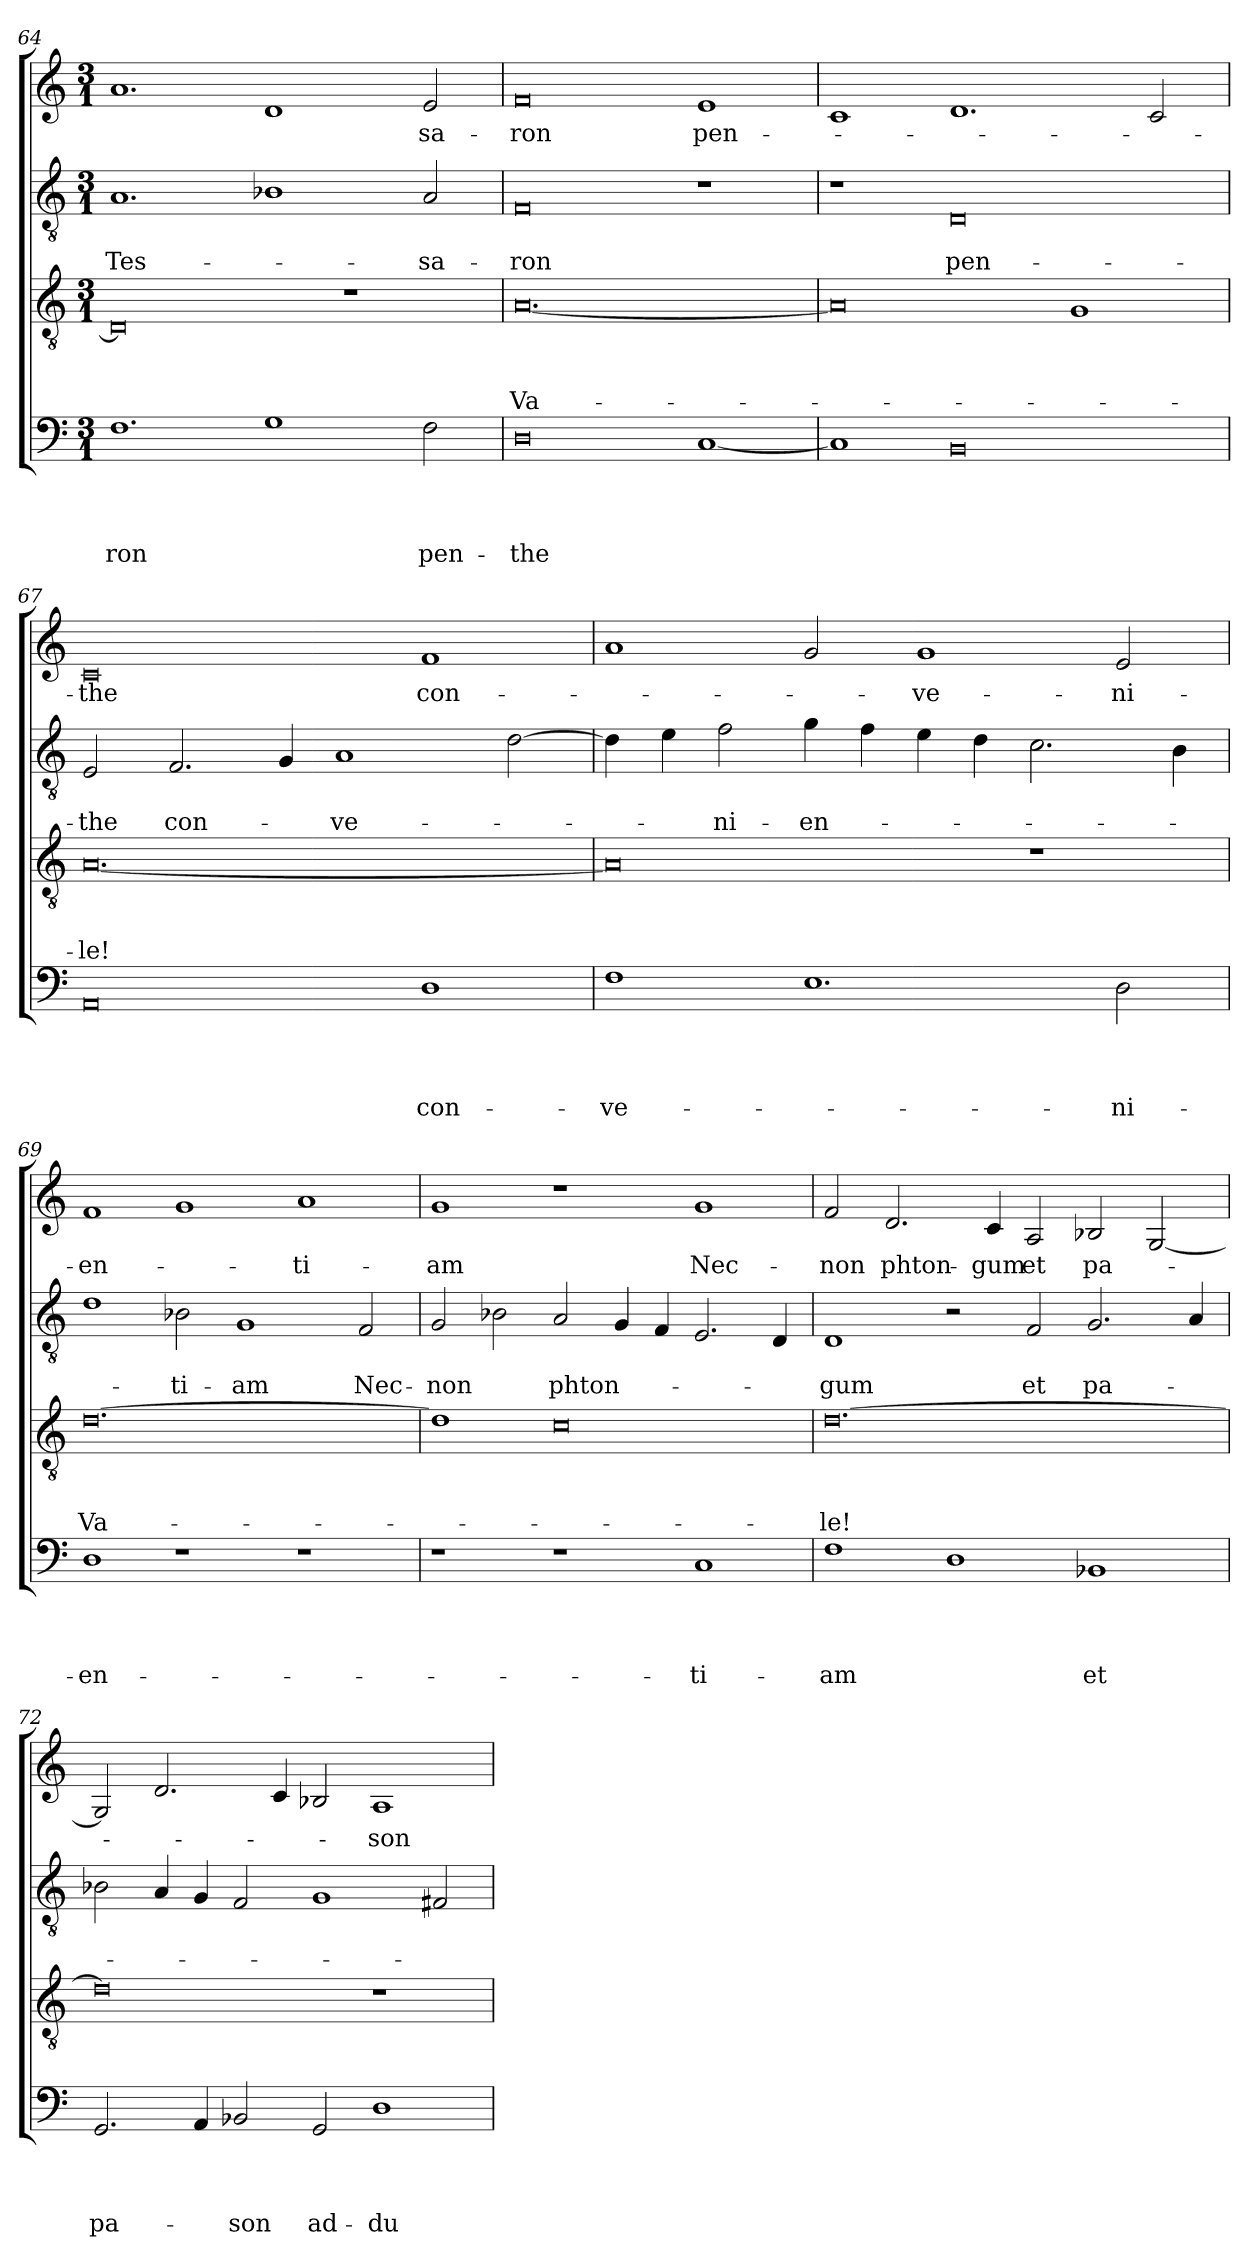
**kern	**text	**text	**text	**text	**kern	**text	**text	**text	**kern	**text	**text	**kern	**text
*part4	*part4	*part4	*part4	*part4	*part3	*part3	*part3	*part3	*part2	*part2	*part2	*part1	*part1
*staff4	*staff4	*staff4	*staff4	*staff4	*staff3	*staff3	*staff3	*staff3	*staff2	*staff2	*staff2	*staff1	*staff1
*clefF4	*	*	*	*	*clefGv2	*	*	*	*clefGv2	*	*	*clefG2	*
*k[]	*	*	*	*	*k[]	*	*	*	*k[]	*	*	*k[]	*
*C:	*	*	*	*	*C:	*	*	*	*C:	*	*	*C:	*
*M3/1	*	*	*	*	*M3/1	*	*	*	*M3/1	*	*	*M3/1	*
=64	=64	=64	=64	=64	=64	=64	=64	=64	=64	=64	=64	=64	=64
!	!	!	!	!LO:LY:b	!	!	!	!	!	!	!LO:LY:b	!	!
1.F	.	.	.	-ron	0D]	.	.	.	1.A	.	Tes-	1.a	.
1G	.	.	.	.	.	.	.	.	1B-	.	.	1d	.
.	.	.	.	.	1r	.	.	.	.	.	.	.	.
!	!	!	!	!LO:LY:b	!	!	!	!	!	!	!LO:LY:b	!	!LO:LY:b
2F\	.	.	.	pen-	.	.	.	.	2A/	.	-sa-	2e/	-sa-
=65	=65	=65	=65	=65	=65	=65	=65	=65	=65	=65	=65	=65	=65
!	!	!	!	!LO:LY:b	!	!	!	!LO:LY:b	!	!	!LO:LY:b	!	!LO:LY:b
0D	.	.	.	-the	[0.A	.	.	Va-	0F	.	-ron	0f	-ron
!	!	!	!	!	!	!	!	!	!	!	!	!	!LO:LY:b
[1C	.	.	.	.	.	.	.	.	1r	.	.	1e	pen-
!!LO:LB:g=z
=66	=66	=66	=66	=66	=66	=66	=66	=66	=66	=66	=66	=66	=66
1C]	.	.	.	.	0A]	.	.	.	1r	.	.	1c	.
!	!	!	!	!	!	!	!	!	!	!	!LO:LY:b	!	!
0BB	.	.	.	.	.	.	.	.	0D	.	pen-	1.d	.
.	.	.	.	.	1G	.	.	.	.	.	.	.	.
.	.	.	.	.	.	.	.	.	.	.	.	2c/	.
=67	=67	=67	=67	=67	=67	=67	=67	=67	=67	=67	=67	=67	=67
!	!	!	!	!	!	!	!	!LO:LY:b	!	!	!LO:LY:b	!	!LO:LY:b
0AA	.	.	.	.	[0.A	.	.	-le!	2E/	.	-the	0c	-the
!	!	!	!	!	!	!	!	!	!	!	!LO:LY:b	!	!
.	.	.	.	.	.	.	.	.	2.F/	.	con-	.	.
.	.	.	.	.	.	.	.	.	4G/	.	.	.	.
!	!	!	!	!	!	!	!	!	!	!	!LO:LY:b	!	!
.	.	.	.	.	.	.	.	.	1A	.	-ve-	.	.
!	!	!	!	!LO:LY:b	!	!	!	!	!	!	!	!	!LO:LY:b
1D	.	.	.	con-	.	.	.	.	.	.	.	1f	con-
.	.	.	.	.	.	.	.	.	[2d\	.	.	.	.
=68	=68	=68	=68	=68	=68	=68	=68	=68	=68	=68	=68	=68	=68
!	!	!	!	!LO:LY:b	!	!	!	!	!	!	!	!	!
1F	.	.	.	-ve-	0A]	.	.	.	4d\]	.	.	1a	.
.	.	.	.	.	.	.	.	.	4e\	.	.	.	.
!	!	!	!	!	!	!	!	!	!	!	!LO:LY:b	!	!
.	.	.	.	.	.	.	.	.	2f\	.	-ni-	.	.
!	!	!	!	!	!	!	!	!	!	!	!LO:LY:b	!	!
1.E	.	.	.	.	.	.	.	.	4g\	.	-en-	2g/	.
.	.	.	.	.	.	.	.	.	4f\	.	.	.	.
!	!	!	!	!	!	!	!	!	!	!	!	!	!LO:LY:b
.	.	.	.	.	.	.	.	.	4e\	.	.	1g	-ve-
.	.	.	.	.	.	.	.	.	4d\	.	.	.	.
.	.	.	.	.	1r	.	.	.	2.c\	.	.	.	.
!	!	!	!	!LO:LY:b	!	!	!	!	!	!	!	!	!LO:LY:b
2D\	.	.	.	-ni-	.	.	.	.	.	.	.	2e/	-ni-
.	.	.	.	.	.	.	.	.	4B\	.	.	.	.
=69	=69	=69	=69	=69	=69	=69	=69	=69	=69	=69	=69	=69	=69
!	!	!	!	!LO:LY:b	!	!	!	!LO:LY:b	!	!	!	!	!LO:LY:b
1D	.	.	.	-en-	[0.d	.	.	Va-	1d	.	.	1f	-en-
!	!	!	!	!	!	!	!	!	!	!	!LO:LY:b	!	!
1r	.	.	.	.	.	.	.	.	2B-\	.	-ti-	1g	.
!	!	!	!	!	!	!	!	!	!	!	!LO:LY:b	!	!
.	.	.	.	.	.	.	.	.	1G	.	-am	.	.
!	!	!	!	!	!	!	!	!	!	!	!	!	!LO:LY:b
1r	.	.	.	.	.	.	.	.	.	.	.	1a	-ti-
!	!	!	!	!	!	!	!	!	!	!	!LO:LY:b	!	!
.	.	.	.	.	.	.	.	.	2F/	.	Nec-	.	.
=70	=70	=70	=70	=70	=70	=70	=70	=70	=70	=70	=70	=70	=70
!	!	!	!	!	!	!	!	!	!	!	!LO:LY:b	!	!LO:LY:b
1r	.	.	.	.	1d]	.	.	.	2G/	.	-non	1g	-am
.	.	.	.	.	.	.	.	.	2B-\	.	.	.	.
!	!	!	!	!	!	!	!	!	!	!	!LO:LY:b	!	!
1r	.	.	.	.	0c	.	.	.	2A/	.	phton-	1r	.
.	.	.	.	.	.	.	.	.	4G/	.	.	.	.
.	.	.	.	.	.	.	.	.	4F/	.	.	.	.
!	!	!	!	!LO:LY:b	!	!	!	!	!	!	!	!	!LO:LY:b
1C	.	.	.	-ti-	.	.	.	.	2.E/	.	.	1g	Nec-
.	.	.	.	.	.	.	.	.	4D/	.	.	.	.
!!LO:LB:g=z
=71	=71	=71	=71	=71	=71	=71	=71	=71	=71	=71	=71	=71	=71
!	!	!	!	!LO:LY:b	!	!	!	!LO:LY:b	!	!	!LO:LY:b	!	!LO:LY:b
1F	.	.	.	-am	[0.d	.	.	-le!	1D	.	-gum	2f/	-non
!	!	!	!	!	!	!	!	!	!	!	!	!	!LO:LY:b
.	.	.	.	.	.	.	.	.	.	.	.	2.d/	phton-
1D	.	.	.	.	.	.	.	.	2r	.	.	.	.
!	!	!	!	!	!	!	!	!	!	!	!	!	!LO:LY:b
.	.	.	.	.	.	.	.	.	.	.	.	4c/	-gum
!	!	!	!	!	!	!	!	!	!	!	!LO:LY:b	!	!LO:LY:b
.	.	.	.	.	.	.	.	.	2F/	.	et	2A/	et
!	!	!	!	!LO:LY:b	!	!	!	!	!	!	!LO:LY:b	!	!LO:LY:b
1BB-	.	.	.	et	.	.	.	.	2.G/	.	pa-	2B-/	pa-
.	.	.	.	.	.	.	.	.	.	.	.	[2G/	.
.	.	.	.	.	.	.	.	.	4A/	.	.	.	.
=72	=72	=72	=72	=72	=72	=72	=72	=72	=72	=72	=72	=72	=72
!	!	!	!	!LO:LY:b	!	!	!	!	!	!	!	!	!
2.GG/	.	.	.	pa-	0d]	.	.	.	2B-\	.	.	2G/]	.
.	.	.	.	.	.	.	.	.	4A/	.	.	2.d/	.
4AA/	.	.	.	.	.	.	.	.	4G/	.	.	.	.
!	!	!	!	!LO:LY:b	!	!	!	!	!	!	!	!	!
2BB-/	.	.	.	-son	.	.	.	.	2F/	.	.	.	.
.	.	.	.	.	.	.	.	.	.	.	.	4c/	.
!	!	!	!	!LO:LY:b	!	!	!	!	!	!	!	!	!
2GG/	.	.	.	ad-	.	.	.	.	1G	.	.	2B-/	.
!	!	!	!	!LO:LY:b	!	!	!	!	!	!	!	!	!LO:LY:b
1D	.	.	.	-du-	1r	.	.	.	.	.	.	1A	-son
.	.	.	.	.	.	.	.	.	2F#/	.	.	.	.
=	=	=	=	=	=	=	=	=	=	=	=	=	=
*-	*-	*-	*-	*-	*-	*-	*-	*-	*-	*-	*-	*-	*-
